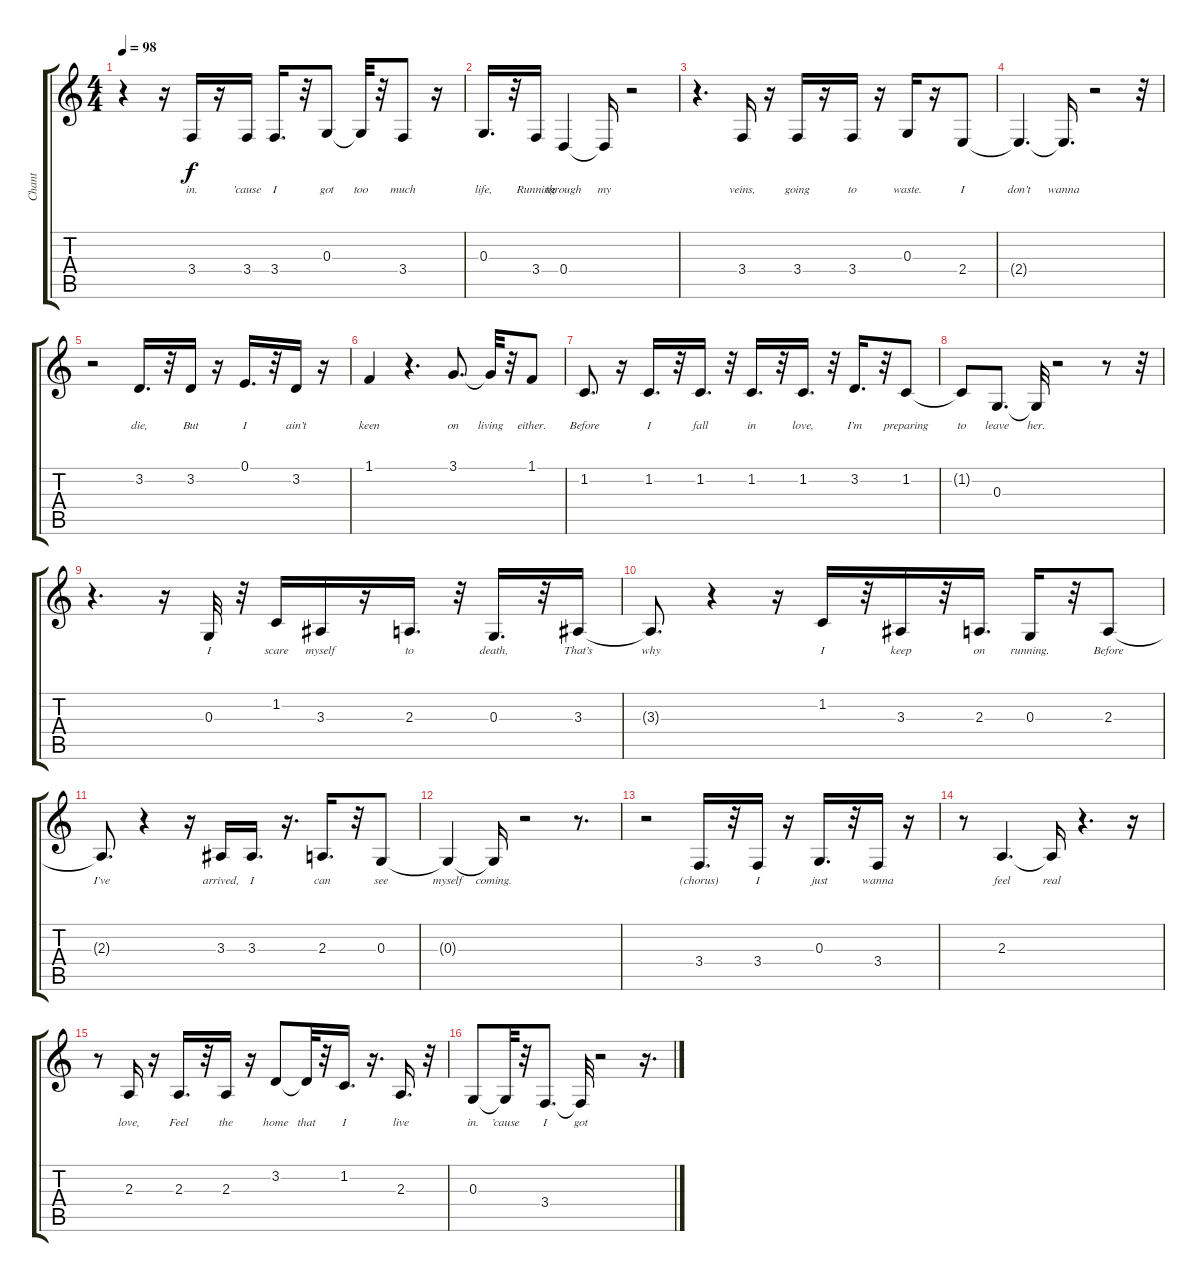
\track ("Chant" "Chant") {instrument altosax}
\staff {score tabs}
\tuning (E4 B3 G3 D3 A2 E2) {hide}
\ts (4 4)
\tempo 98
\clef g2
\ks c
r.4{dy f} r.16 3.4.16{lyrics (0 "in.") lyrics (1 "") lyrics (2 "") lyrics (3 "") lyrics (4 "")} r.16 3.4.16{lyrics (0 "’cause") lyrics (1 "") lyrics (2 "") lyrics (3 "") lyrics (4 "")} 3.4.16{d lyrics (0 "I") lyrics (1 "") lyrics (2 "") lyrics (3 "") lyrics (4 "")} r.32 0.3.8{lyrics (0 "got") lyrics (1 "") lyrics (2 "") lyrics (3 "") lyrics (4 "")} 0.3{t}.32{lyrics (0 "too") lyrics (1 "") lyrics (2 "") lyrics (3 "") lyrics (4 "")} r.32 3.4.8{lyrics (0 "much") lyrics (1 "") lyrics (2 "") lyrics (3 "") lyrics (4 "")} r.16 |
0.3.16{d lyrics (0 "life,") lyrics (1 "") lyrics (2 "") lyrics (3 "") lyrics (4 "")} r.32 3.4.16{lyrics (0 "Running") lyrics (1 "") lyrics (2 "") lyrics (3 "") lyrics (4 "")} 0.4.4{lyrics (0 "through") lyrics (1 "") lyrics (2 "") lyrics (3 "") lyrics (4 "")} 0.4{t}.16{lyrics (0 "my") lyrics (1 "") lyrics (2 "") lyrics (3 "") lyrics (4 "")} r.2 |
r.4{d} 3.4.16{lyrics (0 "veins,") lyrics (1 "") lyrics (2 "") lyrics (3 "") lyrics (4 "")} r.16 3.4.16{lyrics (0 "going") lyrics (1 "") lyrics (2 "") lyrics (3 "") lyrics (4 "")} r.16 3.4.16{lyrics (0 "to") lyrics (1 "") lyrics (2 "") lyrics (3 "") lyrics (4 "")} r.16 0.3.16{lyrics (0 "waste.") lyrics (1 "") lyrics (2 "") lyrics (3 "") lyrics (4 "")} r.16 2.4.8{lyrics (0 "I") lyrics (1 "") lyrics (2 "") lyrics (3 "") lyrics (4 "")} |
2.4{t}.4{d lyrics (0 "don’t") lyrics (1 "") lyrics (2 "") lyrics (3 "") lyrics (4 "")} 2.4{t}.16{d lyrics (0 "wanna") lyrics (1 "") lyrics (2 "") lyrics (3 "") lyrics (4 "")} r.2 r.32 |
r.2 3.2.16{d lyrics (0 "die,") lyrics (1 "") lyrics (2 "") lyrics (3 "") lyrics (4 "")} r.32 3.2.16{lyrics (0 "But") lyrics (1 "") lyrics (2 "") lyrics (3 "") lyrics (4 "")} r.16 0.1.16{d lyrics (0 "I") lyrics (1 "") lyrics (2 "") lyrics (3 "") lyrics (4 "")} r.32 3.2.16{lyrics (0 "ain’t") lyrics (1 "") lyrics (2 "") lyrics (3 "") lyrics (4 "")} r.16 |
1.1.4{lyrics (0 "keen") lyrics (1 "") lyrics (2 "") lyrics (3 "") lyrics (4 "")} r.4{d} 3.1.8{d lyrics (0 "on") lyrics (1 "") lyrics (2 "") lyrics (3 "") lyrics (4 "")} 3.1{t}.32{lyrics (0 "living") lyrics (1 "") lyrics (2 "") lyrics (3 "") lyrics (4 "")} r.32 1.1.8{lyrics (0 "either.") lyrics (1 "") lyrics (2 "") lyrics (3 "") lyrics (4 "")} |
1.2.8{d lyrics (0 "Before") lyrics (1 "") lyrics (2 "") lyrics (3 "") lyrics (4 "")} r.16 1.2.16{d lyrics (0 "I") lyrics (1 "") lyrics (2 "") lyrics (3 "") lyrics (4 "")} r.32 1.2.16{d lyrics (0 "fall") lyrics (1 "") lyrics (2 "") lyrics (3 "") lyrics (4 "")} r.32 1.2.16{d lyrics (0 "in") lyrics (1 "") lyrics (2 "") lyrics (3 "") lyrics (4 "")} r.32 1.2.16{d lyrics (0 "love,") lyrics (1 "") lyrics (2 "") lyrics (3 "") lyrics (4 "")} r.32 3.2.16{d lyrics (0 "I’m") lyrics (1 "") lyrics (2 "") lyrics (3 "") lyrics (4 "")} r.32 1.2.8{lyrics (0 "preparing") lyrics (1 "") lyrics (2 "") lyrics (3 "") lyrics (4 "")} |
1.2{t}.8{lyrics (0 "to") lyrics (1 "") lyrics (2 "") lyrics (3 "") lyrics (4 "")} 0.3.8{d lyrics (0 "leave") lyrics (1 "") lyrics (2 "") lyrics (3 "") lyrics (4 "")} 0.3{t}.32{lyrics (0 "her.") lyrics (1 "") lyrics (2 "") lyrics (3 "") lyrics (4 "")} r.2 r.8 r.32 |
r.4{d} r.16 0.3.32{lyrics (0 "I") lyrics (1 "") lyrics (2 "") lyrics (3 "") lyrics (4 "")} r.32 1.2.16{lyrics (0 "scare") lyrics (1 "") lyrics (2 "") lyrics (3 "") lyrics (4 "")} 3.3.16{lyrics (0 "myself") lyrics (1 "") lyrics (2 "") lyrics (3 "") lyrics (4 "")} r.16 2.3.16{d lyrics (0 "to") lyrics (1 "") lyrics (2 "") lyrics (3 "") lyrics (4 "")} r.32 0.3.16{d lyrics (0 "death,") lyrics (1 "") lyrics (2 "") lyrics (3 "") lyrics (4 "")} r.32 3.3.16{lyrics (0 "That’s") lyrics (1 "") lyrics (2 "") lyrics (3 "") lyrics (4 "")} |
3.3{t}.8{d lyrics (0 "why") lyrics (1 "") lyrics (2 "") lyrics (3 "") lyrics (4 "")} r.4 r.16 1.2.16{lyrics (0 "I") lyrics (1 "") lyrics (2 "") lyrics (3 "") lyrics (4 "")} r.32 3.3.16{lyrics (0 "keep") lyrics (1 "") lyrics (2 "") lyrics (3 "") lyrics (4 "")} r.32 2.3.16{d lyrics (0 "on") lyrics (1 "") lyrics (2 "") lyrics (3 "") lyrics (4 "")} 0.3.16{lyrics (0 "running.") lyrics (1 "") lyrics (2 "") lyrics (3 "") lyrics (4 "")} r.32 2.3.8{lyrics (0 "Before") lyrics (1 "") lyrics (2 "") lyrics (3 "") lyrics (4 "")} |
2.3{t}.8{d lyrics (0 "I’ve") lyrics (1 "") lyrics (2 "") lyrics (3 "") lyrics (4 "")} r.4 r.16 3.3.16{lyrics (0 "arrived,") lyrics (1 "") lyrics (2 "") lyrics (3 "") lyrics (4 "")} 3.3.16{d lyrics (0 "I") lyrics (1 "") lyrics (2 "") lyrics (3 "") lyrics (4 "")} r.16{d} 2.3.16{d lyrics (0 "can") lyrics (1 "") lyrics (2 "") lyrics (3 "") lyrics (4 "")} r.32 0.3.8{lyrics (0 "see") lyrics (1 "") lyrics (2 "") lyrics (3 "") lyrics (4 "")} |
0.3{t}.4{lyrics (0 "myself") lyrics (1 "") lyrics (2 "") lyrics (3 "") lyrics (4 "")} 0.3{t}.16{lyrics (0 "coming.") lyrics (1 "") lyrics (2 "") lyrics (3 "") lyrics (4 "")} r.2 r.8{d} |
r.2 3.4.16{d lyrics (0 "(chorus)") lyrics (1 "") lyrics (2 "") lyrics (3 "") lyrics (4 "")} r.32 3.4.16{lyrics (0 "I") lyrics (1 "") lyrics (2 "") lyrics (3 "") lyrics (4 "")} r.16 0.3.16{d lyrics (0 "just") lyrics (1 "") lyrics (2 "") lyrics (3 "") lyrics (4 "")} r.32 3.4.16{lyrics (0 "wanna") lyrics (1 "") lyrics (2 "") lyrics (3 "") lyrics (4 "")} r.16 |
r.8 2.3.4{d lyrics (0 "feel") lyrics (1 "") lyrics (2 "") lyrics (3 "") lyrics (4 "")} 2.3{t}.16{lyrics (0 "real") lyrics (1 "") lyrics (2 "") lyrics (3 "") lyrics (4 "")} r.4{d} r.16 |
r.8 2.3.16{lyrics (0 "love,") lyrics (1 "") lyrics (2 "") lyrics (3 "") lyrics (4 "")} r.16 2.3.16{d lyrics (0 "Feel") lyrics (1 "") lyrics (2 "") lyrics (3 "") lyrics (4 "")} r.32 2.3.16{lyrics (0 "the") lyrics (1 "") lyrics (2 "") lyrics (3 "") lyrics (4 "")} r.16 3.2.8{lyrics (0 "home") lyrics (1 "") lyrics (2 "") lyrics (3 "") lyrics (4 "")} 3.2{t}.32{lyrics (0 "that") lyrics (1 "") lyrics (2 "") lyrics (3 "") lyrics (4 "")} r.32 1.2.16{d lyrics (0 "I") lyrics (1 "") lyrics (2 "") lyrics (3 "") lyrics (4 "")} r.16{d} 2.3.16{d lyrics (0 "live") lyrics (1 "") lyrics (2 "") lyrics (3 "") lyrics (4 "")} r.32 |
0.3.8{lyrics (0 "in.") lyrics (1 "") lyrics (2 "") lyrics (3 "") lyrics (4 "")} 0.3{t}.32{lyrics (0 "’cause") lyrics (1 "") lyrics (2 "") lyrics (3 "") lyrics (4 "")} r.32 3.4.8{d lyrics (0 "I") lyrics (1 "") lyrics (2 "") lyrics (3 "") lyrics (4 "")} 3.4{t}.32{lyrics (0 "got") lyrics (1 "") lyrics (2 "") lyrics (3 "") lyrics (4 "")} r.2 r.16{d}
